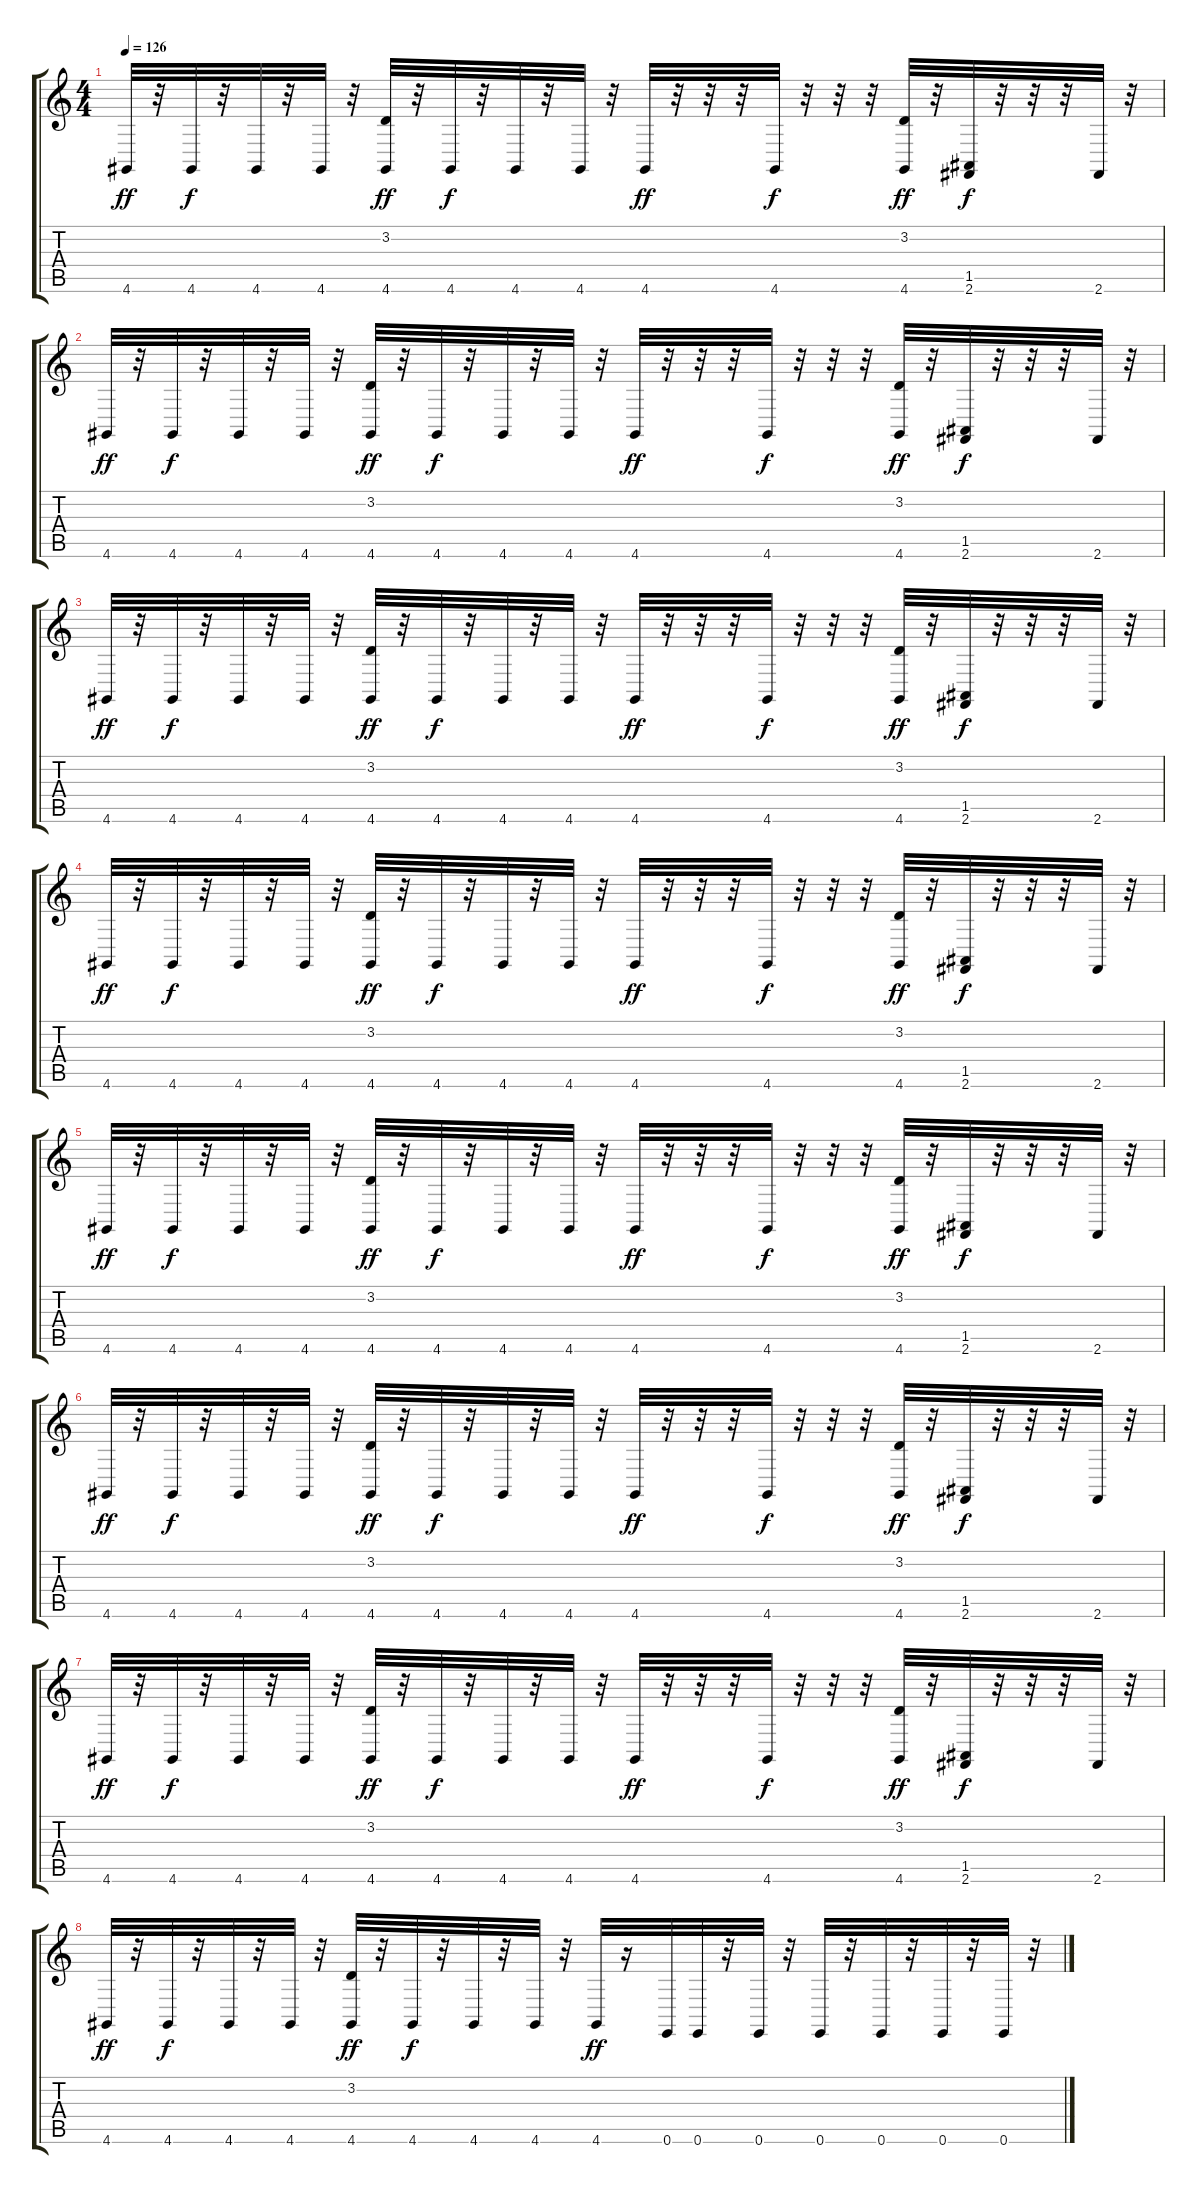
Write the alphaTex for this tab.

\track "" {instrument brightacousticpiano}
\staff {score tabs}
\tuning (E4 B3 G3 D3 A2 E2) {hide}
\ts (4 4)
\tempo 126
\clef g2
\ks c
4.6.32{dy ff} r.32 4.6.32{dy f} r.32 4.6.32 r.32 4.6.32 r.32 (3.2 4.6).32{dy ff} r.32 4.6.32{dy f} r.32 4.6.32 r.32 4.6.32 r.32 4.6.32{dy ff} r.32 r.32 r.32 4.6.32{dy f} r.32 r.32 r.32 (3.2 4.6).32{dy ff} r.32 (1.5 2.6).32{dy f} r.32 r.32 r.32 2.6.32 r.32 |
4.6.32{dy ff} r.32 4.6.32{dy f} r.32 4.6.32 r.32 4.6.32 r.32 (3.2 4.6).32{dy ff} r.32 4.6.32{dy f} r.32 4.6.32 r.32 4.6.32 r.32 4.6.32{dy ff} r.32 r.32 r.32 4.6.32{dy f} r.32 r.32 r.32 (3.2 4.6).32{dy ff} r.32 (1.5 2.6).32{dy f} r.32 r.32 r.32 2.6.32 r.32 |
4.6.32{dy ff} r.32 4.6.32{dy f} r.32 4.6.32 r.32 4.6.32 r.32 (3.2 4.6).32{dy ff} r.32 4.6.32{dy f} r.32 4.6.32 r.32 4.6.32 r.32 4.6.32{dy ff} r.32 r.32 r.32 4.6.32{dy f} r.32 r.32 r.32 (3.2 4.6).32{dy ff} r.32 (1.5 2.6).32{dy f} r.32 r.32 r.32 2.6.32 r.32 |
4.6.32{dy ff} r.32 4.6.32{dy f} r.32 4.6.32 r.32 4.6.32 r.32 (3.2 4.6).32{dy ff} r.32 4.6.32{dy f} r.32 4.6.32 r.32 4.6.32 r.32 4.6.32{dy ff} r.32 r.32 r.32 4.6.32{dy f} r.32 r.32 r.32 (3.2 4.6).32{dy ff} r.32 (1.5 2.6).32{dy f} r.32 r.32 r.32 2.6.32 r.32 |
4.6.32{dy ff} r.32 4.6.32{dy f} r.32 4.6.32 r.32 4.6.32 r.32 (3.2 4.6).32{dy ff} r.32 4.6.32{dy f} r.32 4.6.32 r.32 4.6.32 r.32 4.6.32{dy ff} r.32 r.32 r.32 4.6.32{dy f} r.32 r.32 r.32 (3.2 4.6).32{dy ff} r.32 (1.5 2.6).32{dy f} r.32 r.32 r.32 2.6.32 r.32 |
4.6.32{dy ff} r.32 4.6.32{dy f} r.32 4.6.32 r.32 4.6.32 r.32 (3.2 4.6).32{dy ff} r.32 4.6.32{dy f} r.32 4.6.32 r.32 4.6.32 r.32 4.6.32{dy ff} r.32 r.32 r.32 4.6.32{dy f} r.32 r.32 r.32 (3.2 4.6).32{dy ff} r.32 (1.5 2.6).32{dy f} r.32 r.32 r.32 2.6.32 r.32 |
4.6.32{dy ff} r.32 4.6.32{dy f} r.32 4.6.32 r.32 4.6.32 r.32 (3.2 4.6).32{dy ff} r.32 4.6.32{dy f} r.32 4.6.32 r.32 4.6.32 r.32 4.6.32{dy ff} r.32 r.32 r.32 4.6.32{dy f} r.32 r.32 r.32 (3.2 4.6).32{dy ff} r.32 (1.5 2.6).32{dy f} r.32 r.32 r.32 2.6.32 r.32 |
4.6.32{dy ff} r.32 4.6.32{dy f} r.32 4.6.32 r.32 4.6.32 r.32 (3.2 4.6).32{dy ff} r.32 4.6.32{dy f} r.32 4.6.32 r.32 4.6.32 r.32 4.6.32{dy ff} r.16 0.6.32 0.6.32 r.32 0.6.32 r.32 0.6.32 r.32 0.6.32 r.32 0.6.32 r.32 0.6.32 r.32
